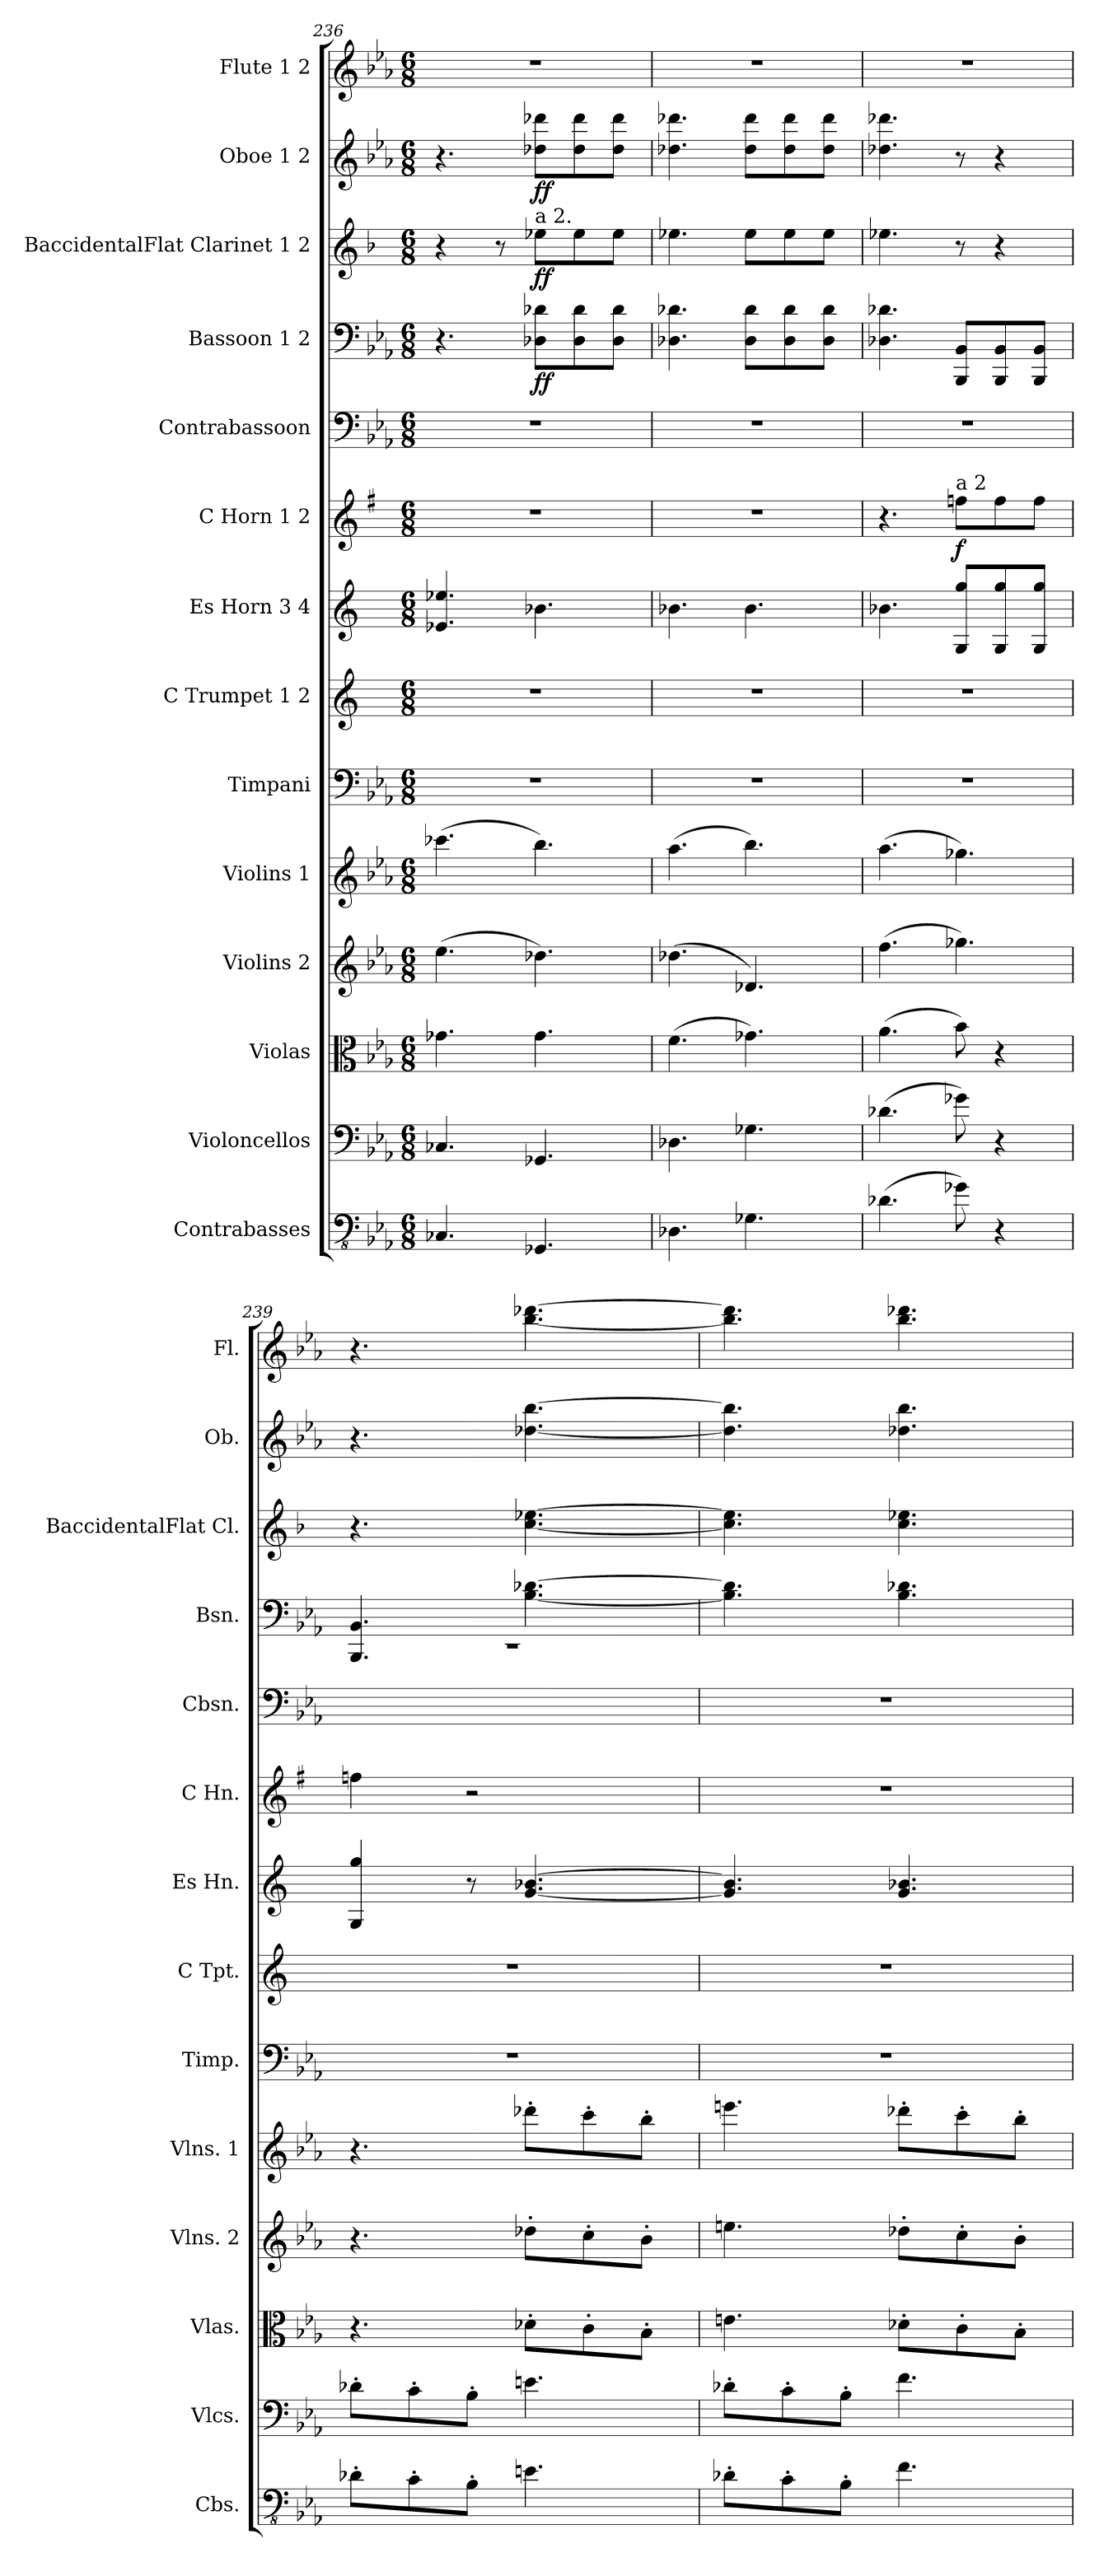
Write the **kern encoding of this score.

**kern	**kern	**kern	**kern	**kern	**kern	**kern	**kern	**kern	**dynam	**kern	**kern	**dynam	**kern	**dynam	**kern	**dynam	**kern
*part14	*part13	*part12	*part11	*part10	*part9	*part8	*part7	*part6	*part6	*part5	*part4	*part4	*part3	*part3	*part2	*part2	*part1
*staff14	*staff13	*staff12	*staff11	*staff10	*staff9	*staff8	*staff7	*staff6	*staff6	*staff5	*staff4	*staff4	*staff3	*staff3	*staff2	*staff2	*staff1
*I"Contrabasses	*I"Violoncellos	*I"Violas	*I"Violins 2	*I"Violins 1	*I"Timpani	*I"C Trumpet 1 2	*I"Es Horn 3 4	*I"C Horn 1 2	*	*I"Contrabassoon	*I"Bassoon 1 2	*	*I"BaccidentalFlat Clarinet 1 2	*	*I"Oboe 1 2	*	*I"Flute  1 2
*I'Cbs.	*I'Vlcs.	*I'Vlas.	*I'Vlns. 2	*I'Vlns. 1	*I'Timp.	*I'C Tpt.	*I'Es Hn.	*I'C Hn.	*	*I'Cbsn.	*I'Bsn.	*	*I'BaccidentalFlat Cl.	*	*I'Ob.	*	*I'Fl.
*clefFv4	*clefF4	*clefC3	*clefG2	*clefG2	*clefF4	*clefG2	*clefG2	*clefG2	*	*clefF4	*clefF4	*	*clefG2	*	*clefG2	*	*clefG2
*	*	*	*	*	*	*	*ITrd5c9	*ITrd4c7	*	*ITrd7c12	*	*	*ITrd1c2	*	*	*	*
*k[b-e-a-]	*k[b-e-a-]	*k[b-e-a-]	*k[b-e-a-]	*k[b-e-a-]	*k[b-e-a-]	*k[]	*k[b-e-a-]	*k[]	*	*k[b-e-a-]	*k[b-e-a-]	*	*k[b-e-a-]	*	*k[b-e-a-]	*	*k[b-e-a-]
*M6/8	*M6/8	*M6/8	*M6/8	*M6/8	*M6/8	*M6/8	*M6/8	*M6/8	*	*M6/8	*M6/8	*	*M6/8	*	*M6/8	*	*M6/8
=236	=236	=236	=236	=236	=236	=236	=236	=236	=236	=236	=236	=236	=236	=236	=236	=236	=236
4.CC-X/	4.C-X/	4.g-X\	(>4.ee-\	(>4.ccc-X\	2.r	2.r	4.G-X/ 4.g-X/	2.r	.	2.r	4.r	.	4r	.	4.r	.	2.r
.	.	.	.	.	.	.	.	.	.	.	.	.	8r	.	.	.	.
!	!	!	!	!	!	!	!	!	!	!	!	!	!LO:TX:a:t=a 2.	!	!	!	!
!	!	!	!	!	!	!	!	!	!	!	!	!LO:DY:b	!	!LO:DY:b	!	!LO:DY:b	!
4.GGG-X/	4.GG-X/	4.g-\	4.dd-X\)	4.bb-\)	.	.	4.d-X\	.	.	.	8D-X\ 8d-X\L	ff	8dd-X\L	ff	8dd-X\ 8ddd-X\L	ff	.
.	.	.	.	.	.	.	.	.	.	.	8D-\ 8d-\	.	8dd-\	.	8dd-\ 8ddd-\	.	.
.	.	.	.	.	.	.	.	.	.	.	8D-\ 8d-\J	.	8dd-\J	.	8dd-\ 8ddd-\J	.	.
=237	=237	=237	=237	=237	=237	=237	=237	=237	=237	=237	=237	=237	=237	=237	=237	=237	=237
4.DD-X\	4.D-X\	(>4.f\	(>4.dd-X\	(>4.aa-\	2.r	2.r	4.d-X\	2.r	.	2.r	4.D-X\ 4.d-X\	.	4.dd-X\	.	4.dd-X\ 4.ddd-X\	.	2.r
4.GG-X\	4.G-X\	4.g-X\)	4.d-X/)	4.bb-\)	.	.	4.d-\	.	.	.	8D-\ 8d-\L	.	8dd-\L	.	8dd-\ 8ddd-\L	.	.
.	.	.	.	.	.	.	.	.	.	.	8D-\ 8d-\	.	8dd-\	.	8dd-\ 8ddd-\	.	.
.	.	.	.	.	.	.	.	.	.	.	8D-\ 8d-\J	.	8dd-\J	.	8dd-\ 8ddd-\J	.	.
!!LO:PB:g=z
=238	=238	=238	=238	=238	=238	=238	=238	=238	=238	=238	=238	=238	=238	=238	=238	=238	=238
(>4.D-X\	(>4.d-X\	(>4.a-\	(>4.ff\	(>4.aa-\	2.r	2.r	4.d-X\	4.r	.	2.r	4.D-X\ 4.d-X\	.	4.dd-X\	.	4.dd-X\ 4.ddd-X\	.	2.r
!	!	!	!	!	!	!	!	!LO:TX:a:t=a 2	!	!	!	!	!	!	!	!	!
!	!	!	!	!	!	!	!	!	!LO:DY:b	!	!	!	!	!	!	!	!
8G-X\)	8g-X\)	8b-\)	4.gg-X\)	4.gg-X\)	.	.	8BB-/ 8b-/L	8b-X\L	f	.	8BBB-/ 8BB-/L	.	8r	.	8r	.	.
4r	4r	4r	.	.	.	.	8BB-/ 8b-/	8b-\	.	.	8BBB-/ 8BB-/	.	4r	.	4r	.	.
.	.	.	.	.	.	.	8BB-/ 8b-/J	8b-\J	.	.	8BBB-/ 8BB-/J	.	.	.	.	.	.
=239	=239	=239	=239	=239	=239	=239	=239	=239	=239	=239	=239	=239	=239	=239	=239	=239	=239
8D-X'\L	8d-X'\L	4.r	4.r	4.r	2.r	2.r	4BB-/ 4b-/	4b-X\	.	2.rdd	4.BBB-/ 4.BB-/	.	4.r	.	4.r	.	4.r
8C'\	8c'\	.	.	.	.	.	.	.	.	.	.	.	.	.	.	.	.
8BB-'\J	8B-'\J	.	.	.	.	.	8r	2r	.	.	.	.	.	.	.	.	.
4.En\	4.en\	8d-X'\L	8dd-X'\L	8ddd-X'\L	.	.	[4.B-/ [4.d-X/	.	.	.	[4.B-\ [4.d-X\	.	[4.b-\ [4.dd-X\	.	[4.dd-X\ [4.bb-\	.	[4.bb-\ [4.ddd-X\
.	.	8c'\	8cc'\	8ccc'\	.	.	.	.	.	.	.	.	.	.	.	.	.
.	.	8B-'\J	8b-'\J	8bb-'\J	.	.	.	.	.	.	.	.	.	.	.	.	.
=240	=240	=240	=240	=240	=240	=240	=240	=240	=240	=240	=240	=240	=240	=240	=240	=240	=240
8D-X'\L	8d-X'\L	4.en\	4.een\	4.eeen\	2.r	2.r	4.B-/] 4.d-/]	2.r	.	2.r	4.B-\] 4.d-\]	.	4.b-\] 4.dd-\]	.	4.dd-\] 4.bb-\]	.	4.bb-\] 4.ddd-\]
8C'\	8c'\	.	.	.	.	.	.	.	.	.	.	.	.	.	.	.	.
8BB-'\J	8B-'\J	.	.	.	.	.	.	.	.	.	.	.	.	.	.	.	.
4.F\	4.f\	8d-X'\L	8dd-X'\L	8ddd-X'\L	.	.	4.B-/ 4.d-X/	.	.	.	4.B-\ 4.d-X\	.	4.b-\ 4.dd-X\	.	4.dd-X\ 4.bb-\	.	4.bb-\ 4.ddd-X\
.	.	8c'\	8cc'\	8ccc'\	.	.	.	.	.	.	.	.	.	.	.	.	.
.	.	8B-'\J	8b-'\J	8bb-'\J	.	.	.	.	.	.	.	.	.	.	.	.	.
=	=	=	=	=	=	=	=	=	=	=	=	=	=	=	=	=	=
*-	*-	*-	*-	*-	*-	*-	*-	*-	*-	*-	*-	*-	*-	*-	*-	*-	*-
